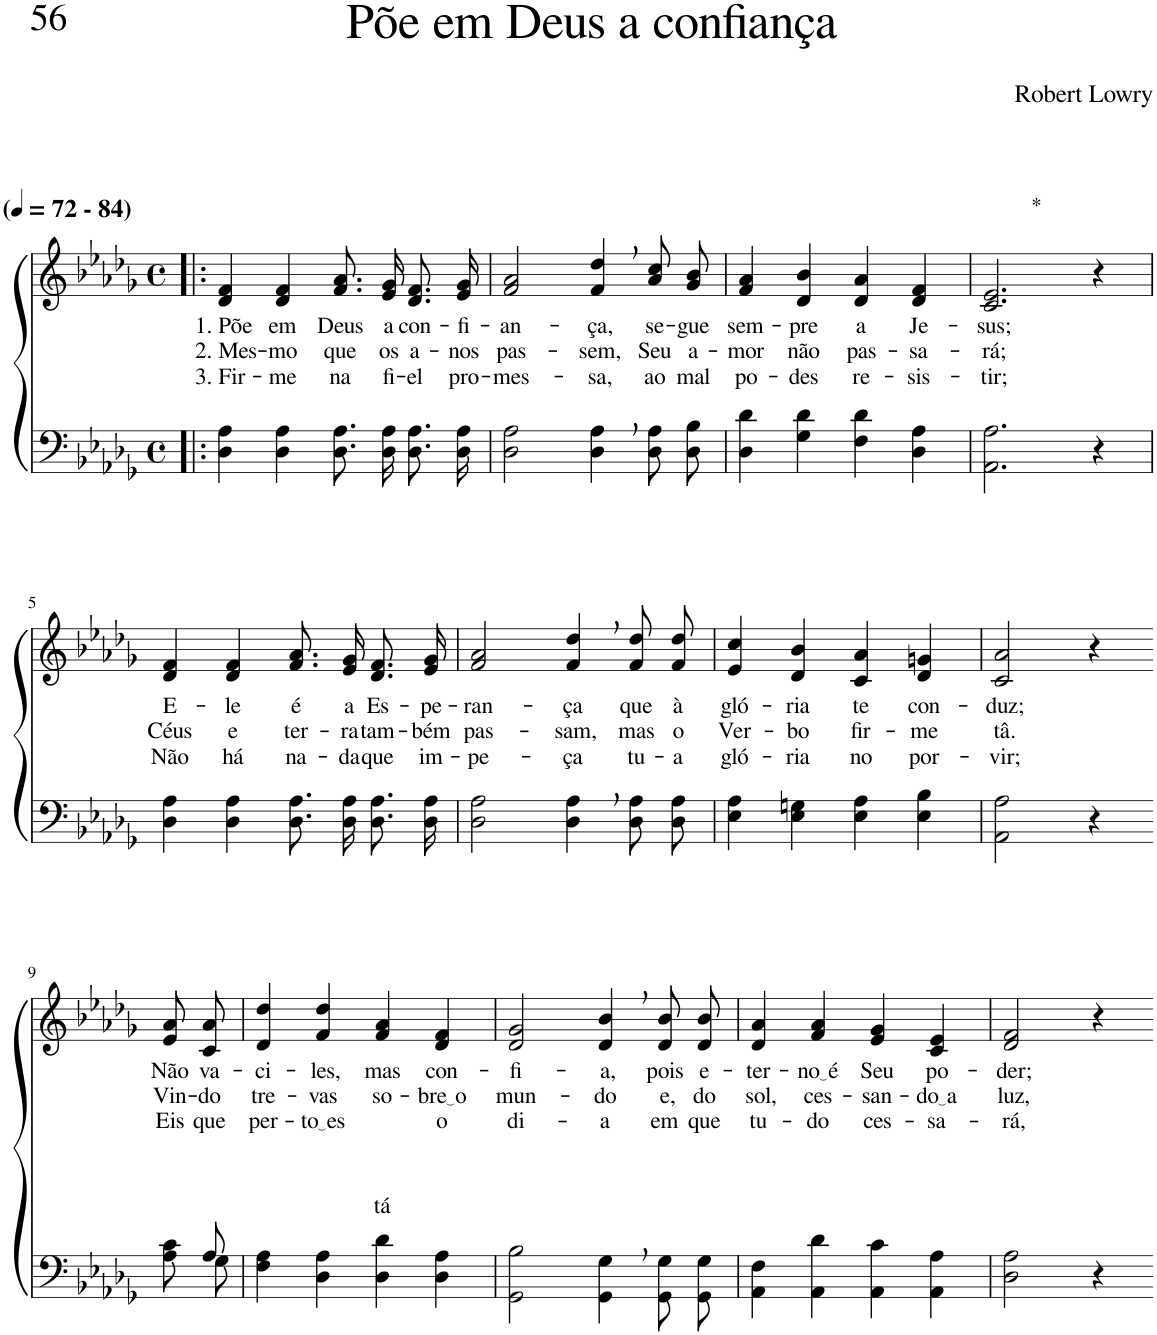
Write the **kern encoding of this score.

**kern	**kern	**text	**text	**text
*part2	*part1	*part1	*part1	*part1
*staff2	*staff1	*staff1	*staff1	*staff1
*I"Parte III e IV	*I"Parte I e II	*	*	*
*clefF4	*clefG2	*	*	*
*Trd-1c-2	*Trd-1c-2	*	*	*
*k[b-e-a-d-g-]	*k[b-e-a-d-g-]	*	*	*
*M4/4	*M4/4	*	*	*
*met(c)	*met(c)	*	*	*
*MM72	*MM72	*	*	*
=1!|:	=1!|:	=1!|:	=1!|:	=1!|:
!	!LO:TX:a:B:t=(	!	!	!
!	!LO:TX:a:B:t=- 84)	!	!	!
!	!	!LO:LY:b	!LO:LY:b	!LO:LY:b
4D-\ 4A-\	4d-/ 4f/	1. Põe	2. Mes-	3. Fir-
!	!	!LO:LY:b	!LO:LY:b	!LO:LY:b
4D-\ 4A-\	4d-/ 4f/	em	-mo	-me
!	!	!LO:LY:b	!LO:LY:b	!LO:LY:b
8.D-\ 8.A-\L	8.f/ 8.a-/L	Deus	que	na
!	!	!LO:LY:b	!LO:LY:b	!LO:LY:b
16D-\ 16A-\Jk	16e-/ 16g-/Jk	a	os	fi-
!	!	!LO:LY:b	!LO:LY:b	!LO:LY:b
8.D-\ 8.A-\L	8.d-/ 8.f/L	con-	a-	-el
!	!	!LO:LY:b	!LO:LY:b	!LO:LY:b
16D-\ 16A-\Jk	16e-/ 16g-/Jk	-fi-	-nos	pro-
=2	=2	=2	=2	=2
!	!	!LO:LY:b	!LO:LY:b	!LO:LY:b
2D-\ 2A-\	2f/ 2a-/	-an-	pas-	-mes-
!	!	!LO:LY:b	!LO:LY:b	!LO:LY:b
4D-\, 4A-\,	4f/, 4dd-/,	-ça,	-sem,	-sa,
!	!	!LO:LY:b	!LO:LY:b	!LO:LY:b
8D-\ 8A-\L	8a-/ 8cc/L	se-	Seu	ao
!	!	!LO:LY:b	!LO:LY:b	!LO:LY:b
8D-\ 8B-\J	8g-/ 8b-/J	-gue	a-	mal
=3	=3	=3	=3	=3
!	!	!LO:LY:b	!LO:LY:b	!LO:LY:b
4D-\ 4d-\	4f/ 4a-/	sem-	-mor	po-
!	!	!LO:LY:b	!LO:LY:b	!LO:LY:b
4G-\ 4d-\	4d-/ 4b-/	-pre	não	-des
!	!	!LO:LY:b	!LO:LY:b	!LO:LY:b
4F\ 4d-\	4d-/ 4a-/	a	pas-	re-
!	!	!LO:LY:b	!LO:LY:b	!LO:LY:b
4D-\ 4A-\	4d-/ 4f/	Je-	-sa-	-sis-
=4	=4	=4	=4	=4
!	!LO:TX:a:t=*	!	!	!
!	!	!LO:LY:b	!LO:LY:b	!LO:LY:b
2.AA-\ 2.A-\	2.c/ 2.e-/	-sus;	-rá;	-tir;
4r	4r	.	.	.
!!LO:LB:g=z
=5	=5	=5	=5	=5
!	!	!LO:LY:b	!LO:LY:b	!LO:LY:b
4D-\ 4A-\	4d-/ 4f/	E-	Céus	Não
!	!	!LO:LY:b	!LO:LY:b	!LO:LY:b
4D-\ 4A-\	4d-/ 4f/	-le	e	há
!	!	!LO:LY:b	!LO:LY:b	!LO:LY:b
8.D-\ 8.A-\L	8.f/ 8.a-/L	é	ter-	na-
!	!	!LO:LY:b	!LO:LY:b	!LO:LY:b
16D-\ 16A-\Jk	16e-/ 16g-/Jk	a	-ra	-da
!	!	!LO:LY:b	!LO:LY:b	!LO:LY:b
8.D-\ 8.A-\L	8.d-/ 8.f/L	Es-	tam-	que
!	!	!LO:LY:b	!LO:LY:b	!LO:LY:b
16D-\ 16A-\Jk	16e-/ 16g-/Jk	-pe-	-bém	im-
=6	=6	=6	=6	=6
!	!	!LO:LY:b	!LO:LY:b	!LO:LY:b
2D-\ 2A-\	2f/ 2a-/	-ran-	pas-	-pe-
!	!	!LO:LY:b	!LO:LY:b	!LO:LY:b
4D-\, 4A-\,	4f/, 4dd-/,	-ça	-sam,	-ça
!	!	!LO:LY:b	!LO:LY:b	!LO:LY:b
8D-\ 8A-\L	8f/ 8dd-/L	que	mas	tu-
!	!	!LO:LY:b	!LO:LY:b	!LO:LY:b
8D-\ 8A-\J	8f/ 8dd-/J	à	o	-a
=7	=7	=7	=7	=7
!	!	!LO:LY:b	!LO:LY:b	!LO:LY:b
4E-\ 4A-\	4e-/ 4cc/	gló-	Ver-	gló-
!	!	!LO:LY:b	!LO:LY:b	!LO:LY:b
4E-\ 4Gn\	4d-/ 4b-/	-ria	-bo	-ria
!	!	!LO:LY:b	!LO:LY:b	!LO:LY:b
4E-\ 4A-\	4c/ 4a-/	te	fir-	no
!	!	!LO:LY:b	!LO:LY:b	!LO:LY:b
4E-\ 4B-\	4d-/ 4gn/	con-	-me	por-
=8	=8	=8	=8	=8
!	!	!LO:LY:b	!LO:LY:b	!LO:LY:b
2AA-\ 2A-\	2c/ 2a-/	-duz;	tâ.	-vir;
4r	4r	.	.	.
!!LO:LB:g=z
=9-	=9-	=9-	=9-	=9-
*^	*	*	*	*
!	!	!	!LO:LY:b	!LO:LY:b	!LO:LY:b
8A-\ 8c\L	8ryy	8e-/ 8a-/L	Não	Vin-	Eis
!	!	!	!LO:LY:b	!LO:LY:b	!LO:LY:b
8G-\J	8A-/	8c/ 8a-/J	va-	-do	que
=10	=10	=10	=10	=10	=10
!	!	!	!LO:LY:b	!LO:LY:b	!LO:LY:b
*v	*v	*	*	*	*
4F\ 4A-\	4d-/ 4dd-/	-ci-	tre-	per-
!	!	!LO:LY:b	!LO:LY:b	!LO:LY:b
4D-\ 4A-\	4f/ 4dd-/	-les,	-vas	to es
!	!	!LO:LY:b	!LO:LY:b	!LO:LY:b
4D-\ 4d-\	4f/ 4a-/	mas	so-	tá
!	!	!LO:LY:b	!LO:LY:b	!LO:LY:b
4D-\ 4A-\	4d-/ 4f/	con-	bre o	o
=11	=11	=11	=11	=11
!	!	!LO:LY:b	!LO:LY:b	!LO:LY:b
2GG-\ 2B-\	2d-/ 2g-/	-fi-	mun-	di-
!	!	!LO:LY:b	!LO:LY:b	!LO:LY:b
4GG-\, 4G-\,	4d-/, 4b-/,	-a,	-do	-a
!	!	!LO:LY:b	!LO:LY:b	!LO:LY:b
8GG-/ 8G-/L	8d-/ 8b-/L	pois	e,	em
!	!	!LO:LY:b	!LO:LY:b	!LO:LY:b
8GG-/ 8G-/J	8d-/ 8b-/J	e-	do	que
=12	=12	=12	=12	=12
!	!	!LO:LY:b	!LO:LY:b	!LO:LY:b
4AA-\ 4F\	4d-/ 4a-/	-ter-	sol,	tu-
!	!	!LO:LY:b	!LO:LY:b	!LO:LY:b
4AA-\ 4d-\	4f/ 4a-/	no é	ces-	-do
!	!	!LO:LY:b	!LO:LY:b	!LO:LY:b
4AA-\ 4c\	4e-/ 4g-/	Seu	-san-	ces-
!	!	!LO:LY:b	!LO:LY:b	!LO:LY:b
4AA-\ 4A-\	4c/ 4e-/	po-	do a	-sa-
=13	=13	=13	=13	=13
!	!	!LO:LY:b	!LO:LY:b	!LO:LY:b
2D-\ 2A-\	2d-/ 2f/	-der;	luz,	-rá,
4r	4r	.	.	.
=-	=-	=-	=-	=-
*-	*-	*-	*-	*-
